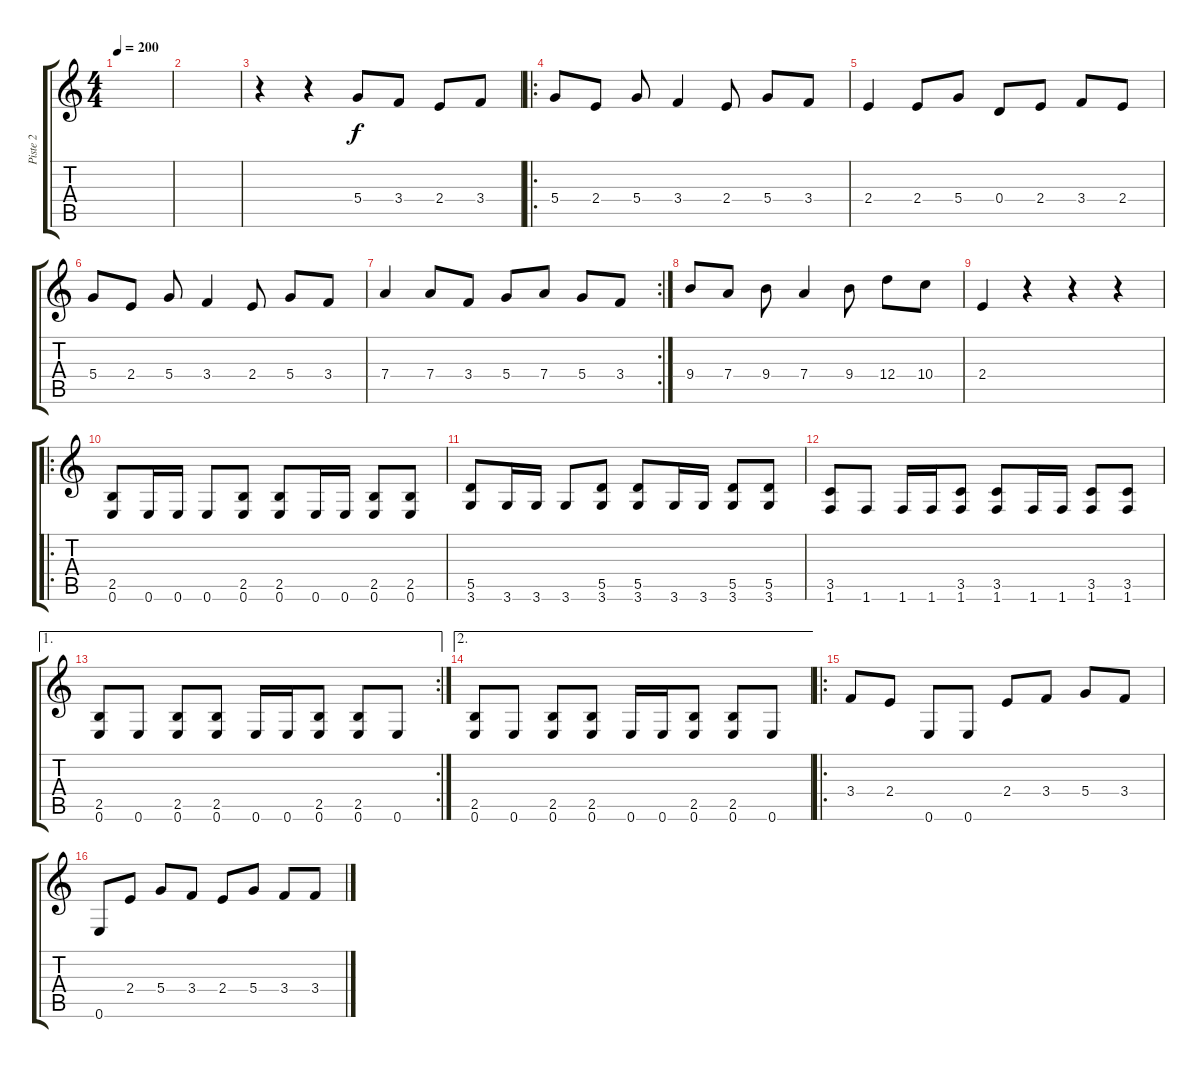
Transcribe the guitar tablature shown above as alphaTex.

\track ("Piste 2" "Piste 2") {instrument distortionguitar}
\staff {score tabs}
\tuning (E4 B3 G3 D3 A2 E2) {hide}
\ts (4 4)
\tempo 200
\clef g2
\ks c
|
|
r.4 r.4 5.4.8 3.4.8 2.4.8 3.4.8 |
\ro
5.4.8 2.4.8 5.4.8 3.4.4 2.4.8 5.4.8 3.4.8 |
2.4.4 2.4.8 5.4.8 0.4.8 2.4.8 3.4.8 2.4.8 |
5.4.8 2.4.8 5.4.8 3.4.4 2.4.8 5.4.8 3.4.8 |
\rc 2
7.4.4 7.4.8 3.4.8 5.4.8 7.4.8 5.4.8 3.4.8 |
9.4.8 7.4.8 9.4.8 7.4.4 9.4.8 12.4.8 10.4.8 |
2.4.4 r.4 r.4 r.4 |
\ro
(2.5 0.6).8 0.6.16 0.6.16 0.6.8 (2.5 0.6).8 (2.5 0.6).8 0.6.16 0.6.16 (2.5 0.6).8 (2.5 0.6).8 |
(5.5 3.6).8 3.6.16 3.6.16 3.6.8 (5.5 3.6).8 (5.5 3.6).8 3.6.16 3.6.16 (5.5 3.6).8 (5.5 3.6).8 |
(3.5 1.6).8 1.6.8 1.6.16 1.6.16 (3.5 1.6).8 (3.5 1.6).8 1.6.16 1.6.16 (3.5 1.6).8 (3.5 1.6).8 |
\ae 1
\rc 2
(2.5 0.6).8 0.6.8 (2.5 0.6).8 (2.5 0.6).8 0.6.16 0.6.16 (2.5 0.6).8 (2.5 0.6).8 0.6.8 |
\ae 2
(2.5 0.6).8 0.6.8 (2.5 0.6).8 (2.5 0.6).8 0.6.16 0.6.16 (2.5 0.6).8 (2.5 0.6).8 0.6.8 |
\ro
3.4.8 2.4.8 0.6.8 0.6.8 2.4.8 3.4.8 5.4.8 3.4.8 |
0.6.8 2.4.8 5.4.8 3.4.8 2.4.8 5.4.8 3.4.8 3.4.8
